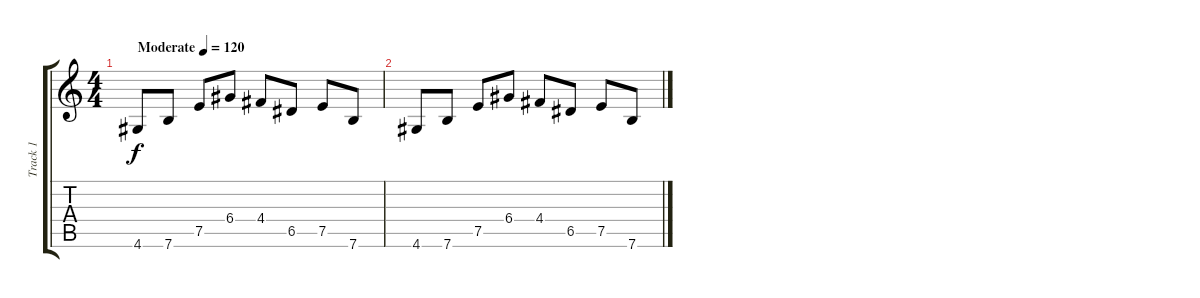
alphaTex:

\track ("Track 1" "Track 1") {instrument electricbassfinger}
\staff {score tabs}
\tuning (E4 B3 G3 D3 A2 E2) {hide}
\ts (4 4)
\tempo (120 "Moderate")
\clef g2
\ks c
4.6.8{dy f instrument electricbassfinger} 7.6.8 7.5.8 6.4.8 4.4.8 6.5.8 7.5.8 7.6.8 |
4.6.8 7.6.8 7.5.8 6.4.8 4.4.8 6.5.8 7.5.8 7.6.8
